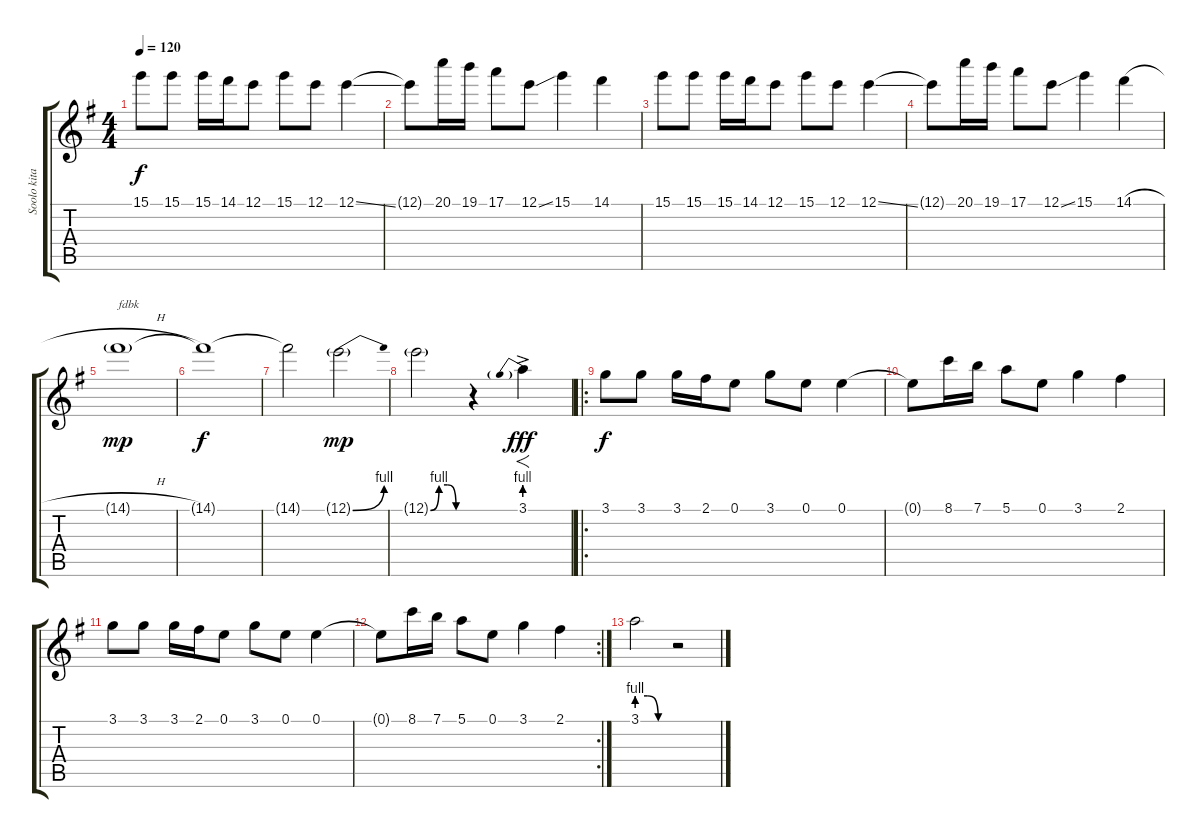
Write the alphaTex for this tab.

\track ("Soolo kitara" "Soolo kita") {instrument overdrivenguitar}
\staff {score tabs}
\tuning (E4 B3 G3 D3 A2 E2) {hide}
\ts (4 4)
\tempo 120
\clef g2
\ks g
15.1.8{dy f} 15.1.8 15.1.16 14.1.16 12.1.8 15.1.8 12.1.8 12.1{ss}.4 |
12.1{t}.8 20.1.16 19.1.16 17.1.8 12.1{ss}.8 15.1.4 14.1.4 |
15.1.8 15.1.8 15.1.16 14.1.16 12.1.8 15.1.8 12.1.8 12.1{ss}.4 |
12.1{t}.8 20.1.16 19.1.16 17.1.8 12.1{ss}.8 15.1.4 14.1{h}.4 |
14.1{h g}.1{txt "fdbk" dy mp} |
14.1{t}.1{dy f} |
14.1{t}.2 12.1{be (bend 0 0 60 4) g}.2{dy mp} |
12.1{be (custom 0 0 15 4 30 4 45 0 60 0) g}.2 r.4 3.1{be (prebend 0 4 60 4) ac}.4{f dy fff} |
\ro
3.1.8{dy f} 3.1.8 3.1.16 2.1.16 0.1.8 3.1.8 0.1.8 0.1.4 |
0.1{t}.8 8.1.16 7.1.16 5.1.8 0.1.8 3.1.4 2.1.4 |
3.1.8 3.1.8 3.1.16 2.1.16 0.1.8 3.1.8 0.1.8 0.1.4 |
\rc 2
0.1{t}.8 8.1.16 7.1.16 5.1.8 0.1.8 3.1.4 2.1.4 |
3.1{be (custom 0 4 20 4 40 0 60 0)}.2 r.2
